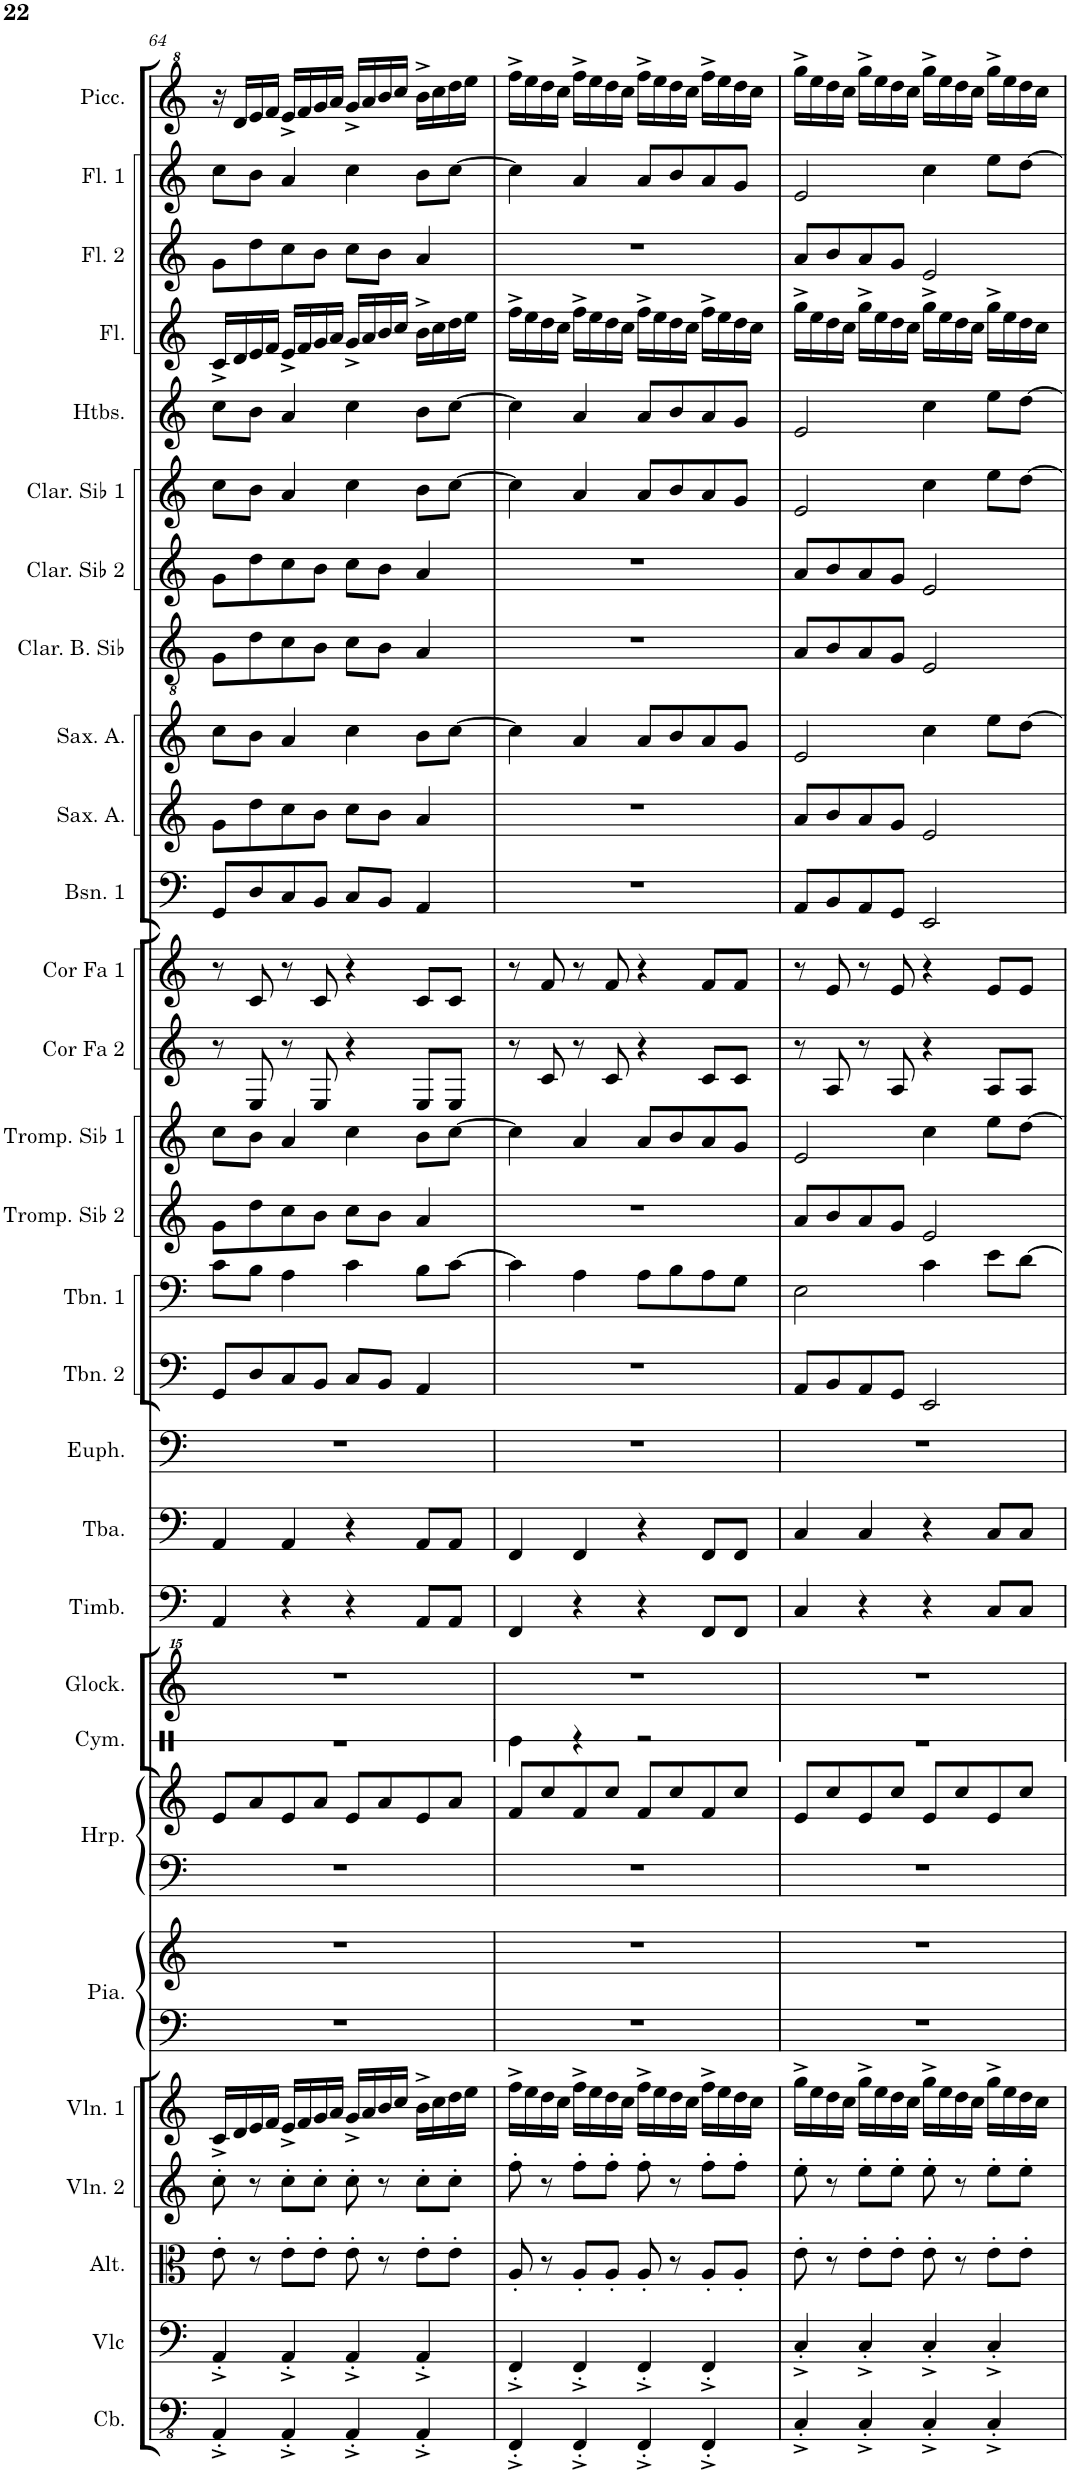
**kern	**kern	**kern	**kern	**kern	**kern	**kern	**kern	**kern	**kern	**kern	**kern	**kern	**kern	**kern	**kern	**kern	**kern	**kern	**kern	**kern	**kern	**kern	**kern	**kern	**kern	**kern	**kern	**kern	**kern	**kern
*part29	*part28	*part27	*part26	*part25	*part24	*part24	*part23	*part23	*part22	*part21	*part20	*part19	*part18	*part17	*part16	*part15	*part14	*part13	*part12	*part11	*part10	*part9	*part8	*part7	*part6	*part5	*part4	*part3	*part2	*part1
*staff31	*staff30	*staff29	*staff28	*staff27	*staff26	*staff25	*staff24	*staff23	*staff22	*staff21	*staff20	*staff19	*staff18	*staff17	*staff16	*staff15	*staff14	*staff13	*staff12	*staff11	*staff10	*staff9	*staff8	*staff7	*staff6	*staff5	*staff4	*staff3	*staff2	*staff1
*I"Contrebasse	*I"Violoncelle	*I"Alto	*I"Violon 2	*I"Violon 1	*I"Piano	*	*I"Harpe	*	*I"Cymbale	*I"Glockenspiel	*I"Timbales	*I"Tuba	*I"Euphonium	*I"Trombone 2	*I"Trombone 1	*I"Trompette en Sib 2	*I"Trompette en Sib 1	*I"Cor en Fa 2	*I"Cor en Fa 1	*I"Basson 1	*I"Saxophone Alto	*I"Saxophone Alto	*I"Clarinette Basse en Sib	*I"Clarinette en Sib 2	*I"Clarinette en Sib 1	*I"Hautbois	*I"Flûte 3	*I"Flûte 2	*I"Flûte 1	*I"Piccolo
*I'Cb.	*I'Vlc	*I'Alt.	*I'Vln. 2	*I'Vln. 1	*I'Pia.	*	*I'Hrp.	*	*I'Cym.	*I'Glock.	*I'Timb.	*I'Tba.	*I'Euph.	*I'Tbn. 2	*I'Tbn. 1	*I'Tromp. Sib 2	*I'Tromp. Sib 1	*I'Cor Fa 2	*I'Cor Fa 1	*I'Bsn. 1	*I'Sax. A.	*I'Sax. A.	*I'Clar. B. Sib	*I'Clar. Sib 2	*I'Clar. Sib 1	*I'Htbs.	*I'Fl.	*I'Fl. 2	*I'Fl. 1	*I'Picc.
!!LO:PB:g=z
*clefFv4	*clefF4	*clefC3	*clefG2	*clefG2	*clefF4	*clefG2	*clefF4	*clefG2	*clefX	*clefG^^2	*clefF4	*clefF4	*clefF4	*clefF4	*clefF4	*clefG2	*clefG2	*clefG2	*clefG2	*clefF4	*clefG2	*clefG2	*clefGv2	*clefG2	*clefG2	*clefG2	*clefG2	*clefG2	*clefG2	*clefG^2
*ITrd7c12	*	*	*	*	*	*	*	*	*	*	*	*	*	*	*	*ITrd1c2	*ITrd1c2	*ITrd4c7	*ITrd4c7	*	*ITrd5c9	*ITrd5c9	*ITrd8c14	*ITrd1c2	*ITrd1c2	*	*	*	*	*ITrd-7c-12
*k[]	*k[]	*k[]	*k[]	*k[]	*k[]	*k[]	*k[]	*k[]	*k[]	*k[]	*k[]	*k[]	*k[]	*k[]	*k[]	*k[]	*k[]	*k[]	*k[]	*k[]	*k[]	*k[]	*k[]	*k[]	*k[]	*k[]	*k[]	*k[]	*k[]	*k[]
*M4/4	*M4/4	*M4/4	*M4/4	*M4/4	*M4/4	*M4/4	*M4/4	*M4/4	*M4/4	*M4/4	*M4/4	*M4/4	*M4/4	*M4/4	*M4/4	*M4/4	*M4/4	*M4/4	*M4/4	*M4/4	*M4/4	*M4/4	*M4/4	*M4/4	*M4/4	*M4/4	*M4/4	*M4/4	*M4/4	*M4/4
*met(c)	*met(c)	*met(c)	*met(c)	*met(c)	*met(c)	*met(c)	*met(c)	*met(c)	*met(c)	*met(c)	*met(c)	*met(c)	*met(c)	*met(c)	*met(c)	*met(c)	*met(c)	*met(c)	*met(c)	*met(c)	*met(c)	*met(c)	*met(c)	*met(c)	*met(c)	*met(c)	*met(c)	*met(c)	*met(c)	*met(c)
=64	=64	=64	=64	=64	=64	=64	=64	=64	=64	=64	=64	=64	=64	=64	=64	=64	=64	=64	=64	=64	=64	=64	=64	=64	=64	=64	=64	=64	=64	=64
4AAA'^/	4AA'^/	8e'\	8cc'\	16c^/LL	1r	1r	1r	8e/L	1r	1r	4AA/	4AA/	1r	8GG/L	8c\L	8g\L	8cc\L	8r	8r	8GG/L	8g\L	8cc\L	8G\L	8g\L	8cc\L	8cc\L	16c^/LL	8g\L	8cc\L	16r
.	.	.	.	16d/	.	.	.	.	.	.	.	.	.	.	.	.	.	.	.	.	.	.	.	.	.	.	16d/	.	.	16dd/LL
.	.	8r	8r	16e/	.	.	.	8a/	.	.	.	.	.	8D/	8B\J	8dd\	8b\J	8E/	8c/	8D/	8dd\	8b\J	8d\	8dd\	8b\J	8b\J	16e/	8dd\	8b\J	16ee/
.	.	.	.	16f/JJ	.	.	.	.	.	.	.	.	.	.	.	.	.	.	.	.	.	.	.	.	.	.	16f/JJ	.	.	16ff/JJ
4AAA'^/	4AA'^/	8e'\L	8cc'\L	16e^/LL	.	.	.	8e/	.	.	4r	4AA/	.	8C/	4A\	8cc\	4a/	8r	8r	8C/	8cc\	4a/	8c\	8cc\	4a/	4a/	16e^/LL	8cc\	4a/	16ee^/LL
.	.	.	.	16f/	.	.	.	.	.	.	.	.	.	.	.	.	.	.	.	.	.	.	.	.	.	.	16f/	.	.	16ff/
.	.	8e'\J	8cc'\J	16g/	.	.	.	8a/J	.	.	.	.	.	8BB/J	.	8b\J	.	8E/	8c/	8BB/J	8b\J	.	8B\J	8b\J	.	.	16g/	8b\J	.	16gg/
.	.	.	.	16a/JJ	.	.	.	.	.	.	.	.	.	.	.	.	.	.	.	.	.	.	.	.	.	.	16a/JJ	.	.	16aa/JJ
4AAA'^/	4AA'^/	8e'\	8cc'\	16g^/LL	.	.	.	8e/L	.	.	4r	4r	.	8C/L	4c\	8cc\L	4cc\	4r	4r	8C/L	8cc\L	4cc\	8c\L	8cc\L	4cc\	4cc\	16g^/LL	8cc\L	4cc\	16gg^/LL
.	.	.	.	16a/	.	.	.	.	.	.	.	.	.	.	.	.	.	.	.	.	.	.	.	.	.	.	16a/	.	.	16aa/
.	.	8r	8r	16b/	.	.	.	8a/	.	.	.	.	.	8BB/J	.	8b\J	.	.	.	8BB/J	8b\J	.	8B\J	8b\J	.	.	16b/	8b\J	.	16bb/
.	.	.	.	16cc/JJ	.	.	.	.	.	.	.	.	.	.	.	.	.	.	.	.	.	.	.	.	.	.	16cc/JJ	.	.	16ccc/JJ
4AAA'^/	4AA'^/	8e'\L	8cc'\L	16b^\LL	.	.	.	8e/	.	.	8AA/L	8AA/L	.	4AA/	8B\L	4a/	8b\L	8E/L	8c/L	4AA/	4a/	8b\L	4A/	4a/	8b\L	8b\L	16b^\LL	4a/	8b\L	16bb^\LL
.	.	.	.	16cc\	.	.	.	.	.	.	.	.	.	.	.	.	.	.	.	.	.	.	.	.	.	.	16cc\	.	.	16ccc\
.	.	8e'\J	8cc'\J	16dd\	.	.	.	8a/J	.	.	8AA/J	8AA/J	.	.	[8c\J	.	[8cc\J	8E/J	8c/J	.	.	[8cc\J	.	.	[8cc\J	[8cc\J	16dd\	.	[8cc\J	16ddd\
.	.	.	.	16ee\JJ	.	.	.	.	.	.	.	.	.	.	.	.	.	.	.	.	.	.	.	.	.	.	16ee\JJ	.	.	16eee\JJ
=65	=65	=65	=65	=65	=65	=65	=65	=65	=65	=65	=65	=65	=65	=65	=65	=65	=65	=65	=65	=65	=65	=65	=65	=65	=65	=65	=65	=65	=65	=65
4FFF'^/	4FF'^/	8A'/	8ff'\	16ff^\LL	1r	1r	1r	8f/L	4Re\	1r	4FF/	4FF/	1r	1r	4c\]	1r	4cc\]	8r	8r	1r	1r	4cc\]	1r	1r	4cc\]	4cc\]	16ff^\LL	1r	4cc\]	16fff^\LL
.	.	.	.	16ee\	.	.	.	.	.	.	.	.	.	.	.	.	.	.	.	.	.	.	.	.	.	.	16ee\	.	.	16eee\
.	.	8r	8r	16dd\	.	.	.	8cc/	.	.	.	.	.	.	.	.	.	8c/	8f/	.	.	.	.	.	.	.	16dd\	.	.	16ddd\
.	.	.	.	16cc\JJ	.	.	.	.	.	.	.	.	.	.	.	.	.	.	.	.	.	.	.	.	.	.	16cc\JJ	.	.	16ccc\JJ
4FFF'^/	4FF'^/	8A'/L	8ff'\L	16ff^\LL	.	.	.	8f/	4r	.	4r	4FF/	.	.	4A\	.	4a/	8r	8r	.	.	4a/	.	.	4a/	4a/	16ff^\LL	.	4a/	16fff^\LL
.	.	.	.	16ee\	.	.	.	.	.	.	.	.	.	.	.	.	.	.	.	.	.	.	.	.	.	.	16ee\	.	.	16eee\
.	.	8A'/J	8ff'\J	16dd\	.	.	.	8cc/J	.	.	.	.	.	.	.	.	.	8c/	8f/	.	.	.	.	.	.	.	16dd\	.	.	16ddd\
.	.	.	.	16cc\JJ	.	.	.	.	.	.	.	.	.	.	.	.	.	.	.	.	.	.	.	.	.	.	16cc\JJ	.	.	16ccc\JJ
4FFF'^/	4FF'^/	8A'/	8ff'\	16ff^\LL	.	.	.	8f/L	2r	.	4r	4r	.	.	8A\L	.	8a/L	4r	4r	.	.	8a/L	.	.	8a/L	8a/L	16ff^\LL	.	8a/L	16fff^\LL
.	.	.	.	16ee\	.	.	.	.	.	.	.	.	.	.	.	.	.	.	.	.	.	.	.	.	.	.	16ee\	.	.	16eee\
.	.	8r	8r	16dd\	.	.	.	8cc/	.	.	.	.	.	.	8B\	.	8b/	.	.	.	.	8b/	.	.	8b/	8b/	16dd\	.	8b/	16ddd\
.	.	.	.	16cc\JJ	.	.	.	.	.	.	.	.	.	.	.	.	.	.	.	.	.	.	.	.	.	.	16cc\JJ	.	.	16ccc\JJ
4FFF'^/	4FF'^/	8A'/L	8ff'\L	16ff^\LL	.	.	.	8f/	.	.	8FF/L	8FF/L	.	.	8A\	.	8a/	8c/L	8f/L	.	.	8a/	.	.	8a/	8a/	16ff^\LL	.	8a/	16fff^\LL
.	.	.	.	16ee\	.	.	.	.	.	.	.	.	.	.	.	.	.	.	.	.	.	.	.	.	.	.	16ee\	.	.	16eee\
.	.	8A'/J	8ff'\J	16dd\	.	.	.	8cc/J	.	.	8FF/J	8FF/J	.	.	8G\J	.	8g/J	8c/J	8f/J	.	.	8g/J	.	.	8g/J	8g/J	16dd\	.	8g/J	16ddd\
.	.	.	.	16cc\JJ	.	.	.	.	.	.	.	.	.	.	.	.	.	.	.	.	.	.	.	.	.	.	16cc\JJ	.	.	16ccc\JJ
=66	=66	=66	=66	=66	=66	=66	=66	=66	=66	=66	=66	=66	=66	=66	=66	=66	=66	=66	=66	=66	=66	=66	=66	=66	=66	=66	=66	=66	=66	=66
4CC'^/	4C'^/	8e'\	8ee'\	16gg^\LL	1r	1r	1r	8e/L	1r	1r	4C/	4C/	1r	8AA/L	2E\	8a/L	2e/	8r	8r	8AA/L	8a/L	2e/	8A/L	8a/L	2e/	2e/	16gg^\LL	8a/L	2e/	16ggg^\LL
.	.	.	.	16ee\	.	.	.	.	.	.	.	.	.	.	.	.	.	.	.	.	.	.	.	.	.	.	16ee\	.	.	16eee\
.	.	8r	8r	16dd\	.	.	.	8cc/	.	.	.	.	.	8BB/	.	8b/	.	8A/	8e/	8BB/	8b/	.	8B/	8b/	.	.	16dd\	8b/	.	16ddd\
.	.	.	.	16cc\JJ	.	.	.	.	.	.	.	.	.	.	.	.	.	.	.	.	.	.	.	.	.	.	16cc\JJ	.	.	16ccc\JJ
4CC'^/	4C'^/	8e'\L	8ee'\L	16gg^\LL	.	.	.	8e/	.	.	4r	4C/	.	8AA/	.	8a/	.	8r	8r	8AA/	8a/	.	8A/	8a/	.	.	16gg^\LL	8a/	.	16ggg^\LL
.	.	.	.	16ee\	.	.	.	.	.	.	.	.	.	.	.	.	.	.	.	.	.	.	.	.	.	.	16ee\	.	.	16eee\
.	.	8e'\J	8ee'\J	16dd\	.	.	.	8cc/J	.	.	.	.	.	8GG/J	.	8g/J	.	8A/	8e/	8GG/J	8g/J	.	8G/J	8g/J	.	.	16dd\	8g/J	.	16ddd\
.	.	.	.	16cc\JJ	.	.	.	.	.	.	.	.	.	.	.	.	.	.	.	.	.	.	.	.	.	.	16cc\JJ	.	.	16ccc\JJ
4CC'^/	4C'^/	8e'\	8ee'\	16gg^\LL	.	.	.	8e/L	.	.	4r	4r	.	2EE/	4c\	2e/	4cc\	4r	4r	2EE/	2e/	4cc\	2E/	2e/	4cc\	4cc\	16gg^\LL	2e/	4cc\	16ggg^\LL
.	.	.	.	16ee\	.	.	.	.	.	.	.	.	.	.	.	.	.	.	.	.	.	.	.	.	.	.	16ee\	.	.	16eee\
.	.	8r	8r	16dd\	.	.	.	8cc/	.	.	.	.	.	.	.	.	.	.	.	.	.	.	.	.	.	.	16dd\	.	.	16ddd\
.	.	.	.	16cc\JJ	.	.	.	.	.	.	.	.	.	.	.	.	.	.	.	.	.	.	.	.	.	.	16cc\JJ	.	.	16ccc\JJ
4CC'^/	4C'^/	8e'\L	8ee'\L	16gg^\LL	.	.	.	8e/	.	.	8C/L	8C/L	.	.	8e\L	.	8ee\L	8A/L	8e/L	.	.	8ee\L	.	.	8ee\L	8ee\L	16gg^\LL	.	8ee\L	16ggg^\LL
.	.	.	.	16ee\	.	.	.	.	.	.	.	.	.	.	.	.	.	.	.	.	.	.	.	.	.	.	16ee\	.	.	16eee\
.	.	8e'\J	8ee'\J	16dd\	.	.	.	8cc/J	.	.	8C/J	8C/J	.	.	[8d\J	.	[8dd\J	8A/J	8e/J	.	.	[8dd\J	.	.	[8dd\J	[8dd\J	16dd\	.	[8dd\J	16ddd\
.	.	.	.	16cc\JJ	.	.	.	.	.	.	.	.	.	.	.	.	.	.	.	.	.	.	.	.	.	.	16cc\JJ	.	.	16ccc\JJ
=	=	=	=	=	=	=	=	=	=	=	=	=	=	=	=	=	=	=	=	=	=	=	=	=	=	=	=	=	=	=
*-	*-	*-	*-	*-	*-	*-	*-	*-	*-	*-	*-	*-	*-	*-	*-	*-	*-	*-	*-	*-	*-	*-	*-	*-	*-	*-	*-	*-	*-	*-
